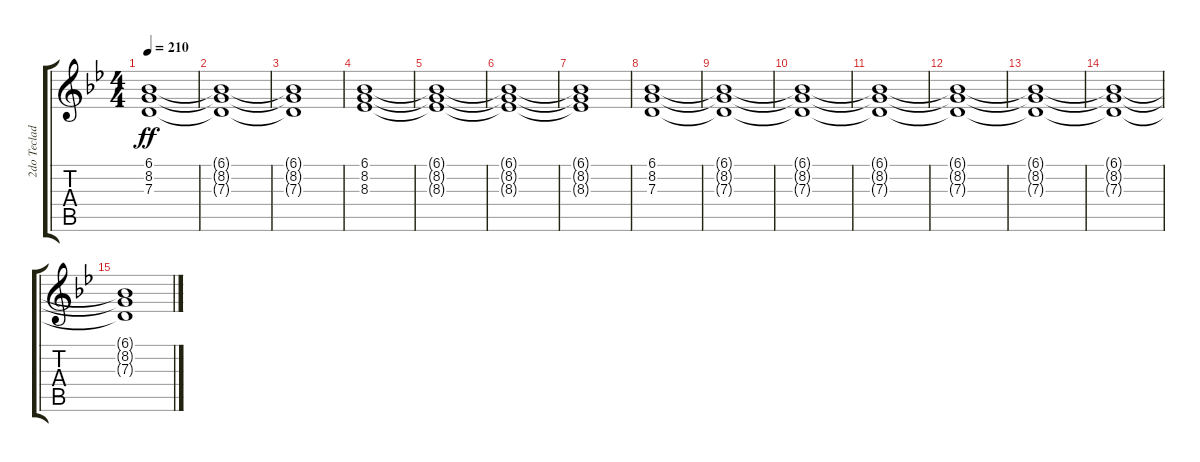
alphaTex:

\track ("2do Teclado (dual)" "2do Teclad") {instrument choiraahs}
\staff {score tabs}
\tuning (E4 B3 G3 D3 A2 E2) {hide}
\ts (4 4)
\tempo 210
\clef g2
\ks gminor
(6.1{t} 8.2{t} 7.3{t}).1{dy ff} |
(6.1{t} 8.2{t} 7.3{t}).1 |
(6.1{t} 8.2{t} 7.3{t}).1 |
(6.1 8.2 8.3).1 |
(6.1{t} 8.2{t} 8.3{t}).1 |
(6.1{t} 8.2{t} 8.3{t}).1 |
(6.1{t} 8.2{t} 8.3{t}).1 |
(6.1 8.2 7.3).1 |
(6.1{t} 8.2{t} 7.3{t}).1 |
(6.1{t} 8.2{t} 7.3{t}).1 |
(6.1{t} 8.2{t} 7.3{t}).1 |
(6.1{t} 8.2{t} 7.3{t}).1 |
(6.1{t} 8.2{t} 7.3{t}).1 |
(6.1{t} 8.2{t} 7.3{t}).1 |
(6.1{t} 8.2{t} 7.3{t}).1
